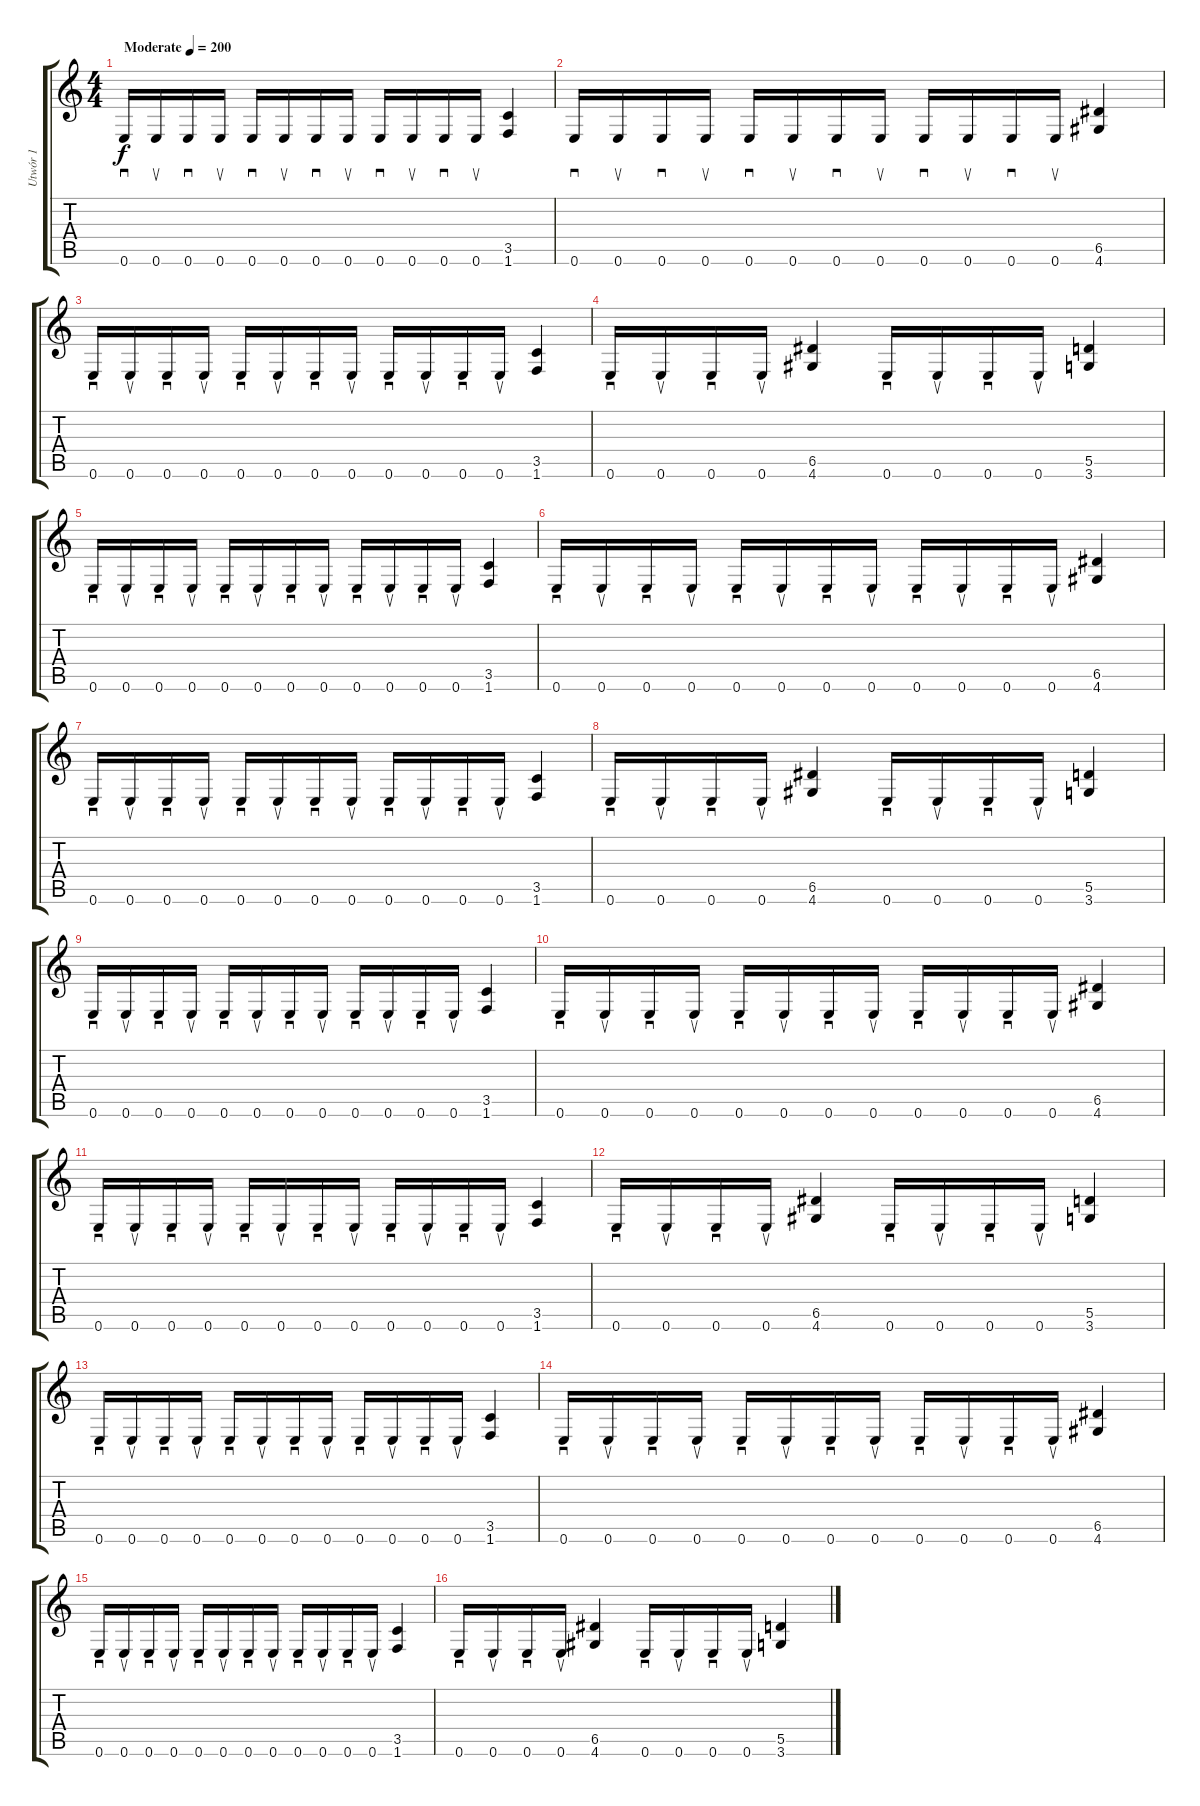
\track ("Utwór 1" "Utwór 1") {instrument distortionguitar}
\staff {score tabs}
\tuning (E4 B3 G3 D3 A2 E2) {hide}
\ts (4 4)
\tempo (200 "Moderate")
\clef g2
\ks c
0.6.16{sd dy f instrument distortionguitar} 0.6.16{su} 0.6.16{sd} 0.6.16{su} 0.6.16{sd} 0.6.16{su} 0.6.16{sd} 0.6.16{su} 0.6.16{sd} 0.6.16{su} 0.6.16{sd} 0.6.16{su} (3.5 1.6).4 |
0.6.16{sd} 0.6.16{su} 0.6.16{sd} 0.6.16{su} 0.6.16{sd} 0.6.16{su} 0.6.16{sd} 0.6.16{su} 0.6.16{sd} 0.6.16{su} 0.6.16{sd} 0.6.16{su} (6.5 4.6).4 |
0.6.16{sd} 0.6.16{su} 0.6.16{sd} 0.6.16{su} 0.6.16{sd} 0.6.16{su} 0.6.16{sd} 0.6.16{su} 0.6.16{sd} 0.6.16{su} 0.6.16{sd} 0.6.16{su} (3.5 1.6).4 |
0.6.16{sd} 0.6.16{su} 0.6.16{sd} 0.6.16{su} (6.5 4.6).4 0.6.16{sd} 0.6.16{su} 0.6.16{sd} 0.6.16{su} (5.5 3.6).4 |
0.6.16{sd} 0.6.16{su} 0.6.16{sd} 0.6.16{su} 0.6.16{sd} 0.6.16{su} 0.6.16{sd} 0.6.16{su} 0.6.16{sd} 0.6.16{su} 0.6.16{sd} 0.6.16{su} (3.5 1.6).4 |
0.6.16{sd} 0.6.16{su} 0.6.16{sd} 0.6.16{su} 0.6.16{sd} 0.6.16{su} 0.6.16{sd} 0.6.16{su} 0.6.16{sd} 0.6.16{su} 0.6.16{sd} 0.6.16{su} (6.5 4.6).4 |
0.6.16{sd} 0.6.16{su} 0.6.16{sd} 0.6.16{su} 0.6.16{sd} 0.6.16{su} 0.6.16{sd} 0.6.16{su} 0.6.16{sd} 0.6.16{su} 0.6.16{sd} 0.6.16{su} (3.5 1.6).4 |
0.6.16{sd} 0.6.16{su} 0.6.16{sd} 0.6.16{su} (6.5 4.6).4 0.6.16{sd} 0.6.16{su} 0.6.16{sd} 0.6.16{su} (5.5 3.6).4 |
0.6.16{sd} 0.6.16{su} 0.6.16{sd} 0.6.16{su} 0.6.16{sd} 0.6.16{su} 0.6.16{sd} 0.6.16{su} 0.6.16{sd} 0.6.16{su} 0.6.16{sd} 0.6.16{su} (3.5 1.6).4 |
0.6.16{sd} 0.6.16{su} 0.6.16{sd} 0.6.16{su} 0.6.16{sd} 0.6.16{su} 0.6.16{sd} 0.6.16{su} 0.6.16{sd} 0.6.16{su} 0.6.16{sd} 0.6.16{su} (6.5 4.6).4 |
0.6.16{sd} 0.6.16{su} 0.6.16{sd} 0.6.16{su} 0.6.16{sd} 0.6.16{su} 0.6.16{sd} 0.6.16{su} 0.6.16{sd} 0.6.16{su} 0.6.16{sd} 0.6.16{su} (3.5 1.6).4 |
0.6.16{sd} 0.6.16{su} 0.6.16{sd} 0.6.16{su} (6.5 4.6).4 0.6.16{sd} 0.6.16{su} 0.6.16{sd} 0.6.16{su} (5.5 3.6).4 |
0.6.16{sd} 0.6.16{su} 0.6.16{sd} 0.6.16{su} 0.6.16{sd} 0.6.16{su} 0.6.16{sd} 0.6.16{su} 0.6.16{sd} 0.6.16{su} 0.6.16{sd} 0.6.16{su} (3.5 1.6).4 |
0.6.16{sd} 0.6.16{su} 0.6.16{sd} 0.6.16{su} 0.6.16{sd} 0.6.16{su} 0.6.16{sd} 0.6.16{su} 0.6.16{sd} 0.6.16{su} 0.6.16{sd} 0.6.16{su} (6.5 4.6).4 |
0.6.16{sd} 0.6.16{su} 0.6.16{sd} 0.6.16{su} 0.6.16{sd} 0.6.16{su} 0.6.16{sd} 0.6.16{su} 0.6.16{sd} 0.6.16{su} 0.6.16{sd} 0.6.16{su} (3.5 1.6).4 |
0.6.16{sd} 0.6.16{su} 0.6.16{sd} 0.6.16{su} (6.5 4.6).4 0.6.16{sd} 0.6.16{su} 0.6.16{sd} 0.6.16{su} (5.5 3.6).4
